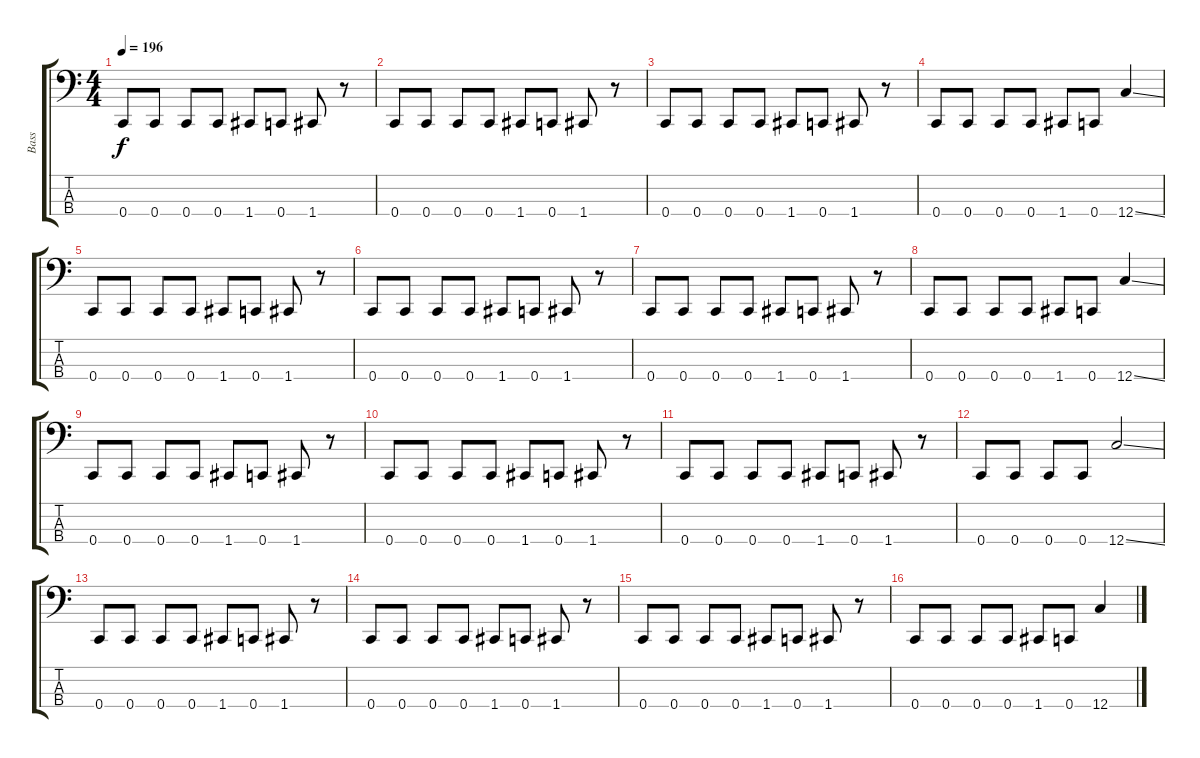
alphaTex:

\track ("Bass" "Bass") {instrument electricbasspick}
\staff {score tabs}
\tuning (F2 C2 G1 C1) {hide}
\ts (4 4)
\tempo 196
\clef f4
\ks c
0.4.8{dy f} 0.4.8 0.4.8 0.4.8 1.4.8 0.4.8 1.4.8 r.8 |
0.4.8 0.4.8 0.4.8 0.4.8 1.4.8 0.4.8 1.4.8 r.8 |
0.4.8 0.4.8 0.4.8 0.4.8 1.4.8 0.4.8 1.4.8 r.8 |
0.4.8 0.4.8 0.4.8 0.4.8 1.4.8 0.4.8 12.4{ss}.4 |
0.4.8 0.4.8 0.4.8 0.4.8 1.4.8 0.4.8 1.4.8 r.8 |
0.4.8 0.4.8 0.4.8 0.4.8 1.4.8 0.4.8 1.4.8 r.8 |
0.4.8 0.4.8 0.4.8 0.4.8 1.4.8 0.4.8 1.4.8 r.8 |
0.4.8 0.4.8 0.4.8 0.4.8 1.4.8 0.4.8 12.4{ss}.4 |
0.4.8 0.4.8 0.4.8 0.4.8 1.4.8 0.4.8 1.4.8 r.8 |
0.4.8 0.4.8 0.4.8 0.4.8 1.4.8 0.4.8 1.4.8 r.8 |
0.4.8 0.4.8 0.4.8 0.4.8 1.4.8 0.4.8 1.4.8 r.8 |
0.4.8 0.4.8 0.4.8 0.4.8 12.4{ss}.2 |
0.4.8 0.4.8 0.4.8 0.4.8 1.4.8 0.4.8 1.4.8 r.8 |
0.4.8 0.4.8 0.4.8 0.4.8 1.4.8 0.4.8 1.4.8 r.8 |
0.4.8 0.4.8 0.4.8 0.4.8 1.4.8 0.4.8 1.4.8 r.8 |
0.4.8 0.4.8 0.4.8 0.4.8 1.4.8 0.4.8 12.4{ss}.4
